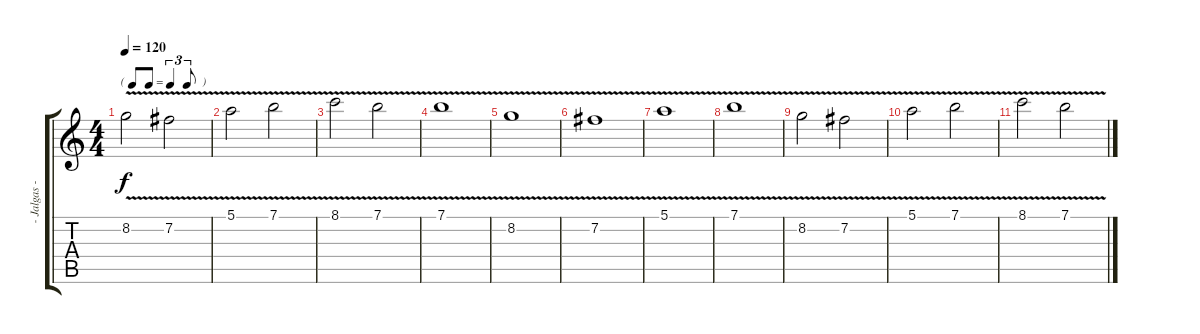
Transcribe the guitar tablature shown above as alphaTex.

\track ("- Jalgas -" "- Jalgas -") {instrument overdrivenguitar}
\staff {score tabs}
\tuning (E4 B3 G3 D3 A2 E2) {hide}
\ts (4 4)
\tf triplet8th
\tempo 120
\clef g2
\ks c
8.2{v}.2{dy f} 7.2{v}.2 |
5.1{v}.2 7.1{v}.2 |
8.1{v}.2 7.1{v}.2 |
7.1{v}.1 |
8.2{v}.1 |
7.2{v}.1 |
5.1{v}.1 |
7.1{v}.1 |
8.2{v}.2 7.2{v}.2 |
5.1{v}.2 7.1{v}.2 |
8.1{v}.2 7.1{v}.2
